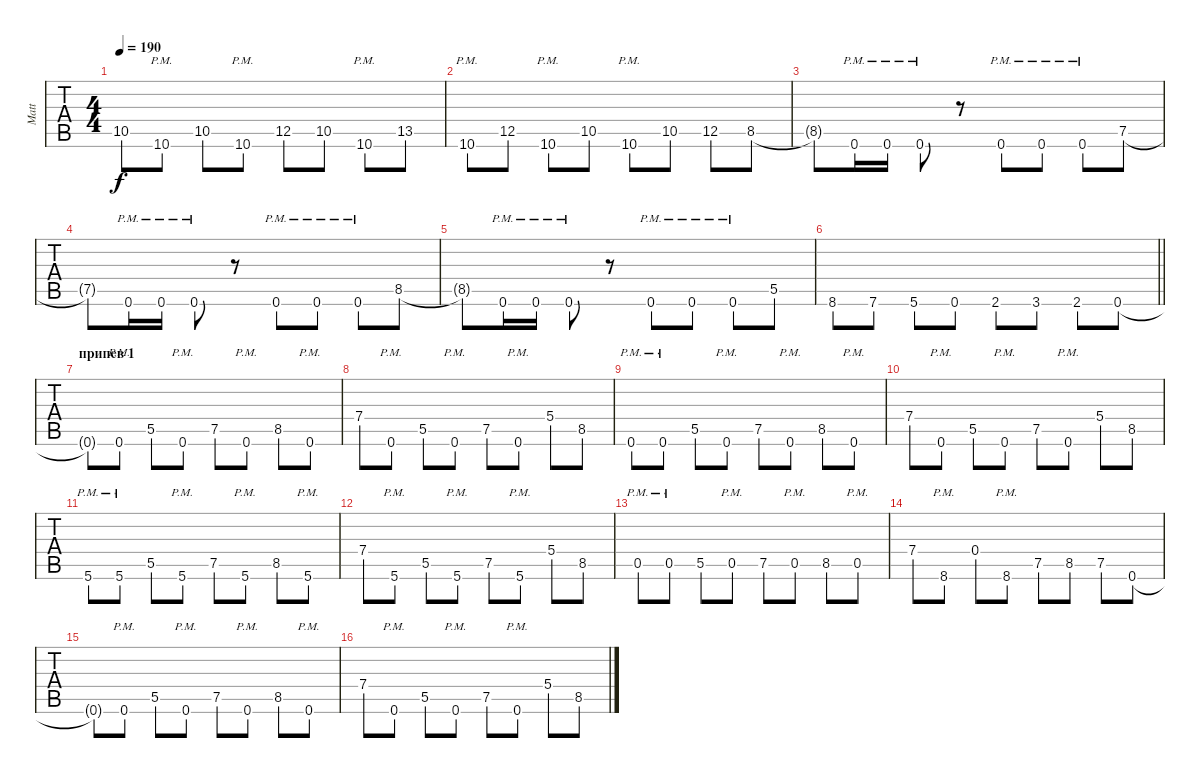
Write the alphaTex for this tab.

\track ("Matt" "Matt") {instrument distortionguitar}
\staff {tabs}
\tuning (E4 B3 G3 D3 A2 D2) {hide}
\ts (4 4)
\tempo 190
\clef g2
\ks c
10.5{t}.8{dy f} 10.6{pm}.8 10.5.8 10.6{pm}.8 12.5.8 10.5.8 10.6{pm}.8 13.5.8 |
10.6{pm}.8 12.5.8 10.6{pm}.8 10.5.8 10.6{pm}.8 10.5.8 12.5.8 8.5.8 |
8.5{t}.8 0.6{pm}.16 0.6{pm}.16 0.6{pm}.8 r.8 0.6{pm}.8 0.6{pm}.8 0.6{pm}.8 7.5.8 |
7.5{t}.8 0.6{pm}.16 0.6{pm}.16 0.6{pm}.8 r.8 0.6{pm}.8 0.6{pm}.8 0.6{pm}.8 8.5.8 |
8.5{t}.8 0.6{pm}.16 0.6{pm}.16 0.6{pm}.8 r.8 0.6{pm}.8 0.6{pm}.8 0.6{pm}.8 5.5.8 |
\barLineRight lightlight
8.6.8 7.6.8 5.6.8 0.6.8 2.6.8 3.6.8 2.6.8 0.6.8 |
\section ("" "припев 1")
0.6{t}.8 0.6{pm}.8 5.5.8 0.6{pm}.8 7.5.8 0.6{pm}.8 8.5.8 0.6{pm}.8 |
7.4.8 0.6{pm}.8 5.5.8 0.6{pm}.8 7.5.8 0.6{pm}.8 5.4.8 8.5.8 |
0.6{pm}.8 0.6{pm}.8 5.5.8 0.6{pm}.8 7.5.8 0.6{pm}.8 8.5.8 0.6{pm}.8 |
7.4.8 0.6{pm}.8 5.5.8 0.6{pm}.8 7.5.8 0.6{pm}.8 5.4.8 8.5.8 |
5.6{pm}.8 5.6{pm}.8 5.5.8 5.6{pm}.8 7.5.8 5.6{pm}.8 8.5.8 5.6{pm}.8 |
7.4.8 5.6{pm}.8 5.5.8 5.6{pm}.8 7.5.8 5.6{pm}.8 5.4.8 8.5.8 |
0.5{pm}.8 0.5{pm}.8 5.5.8 0.5{pm}.8 7.5.8 0.5{pm}.8 8.5.8 0.5{pm}.8 |
7.4.8 8.6{pm}.8 0.4.8 8.6{pm}.8 7.5.8 8.5.8 7.5.8 0.6.8 |
0.6{t}.8 0.6{pm}.8 5.5.8 0.6{pm}.8 7.5.8 0.6{pm}.8 8.5.8 0.6{pm}.8 |
7.4.8 0.6{pm}.8 5.5.8 0.6{pm}.8 7.5.8 0.6{pm}.8 5.4.8 8.5.8
